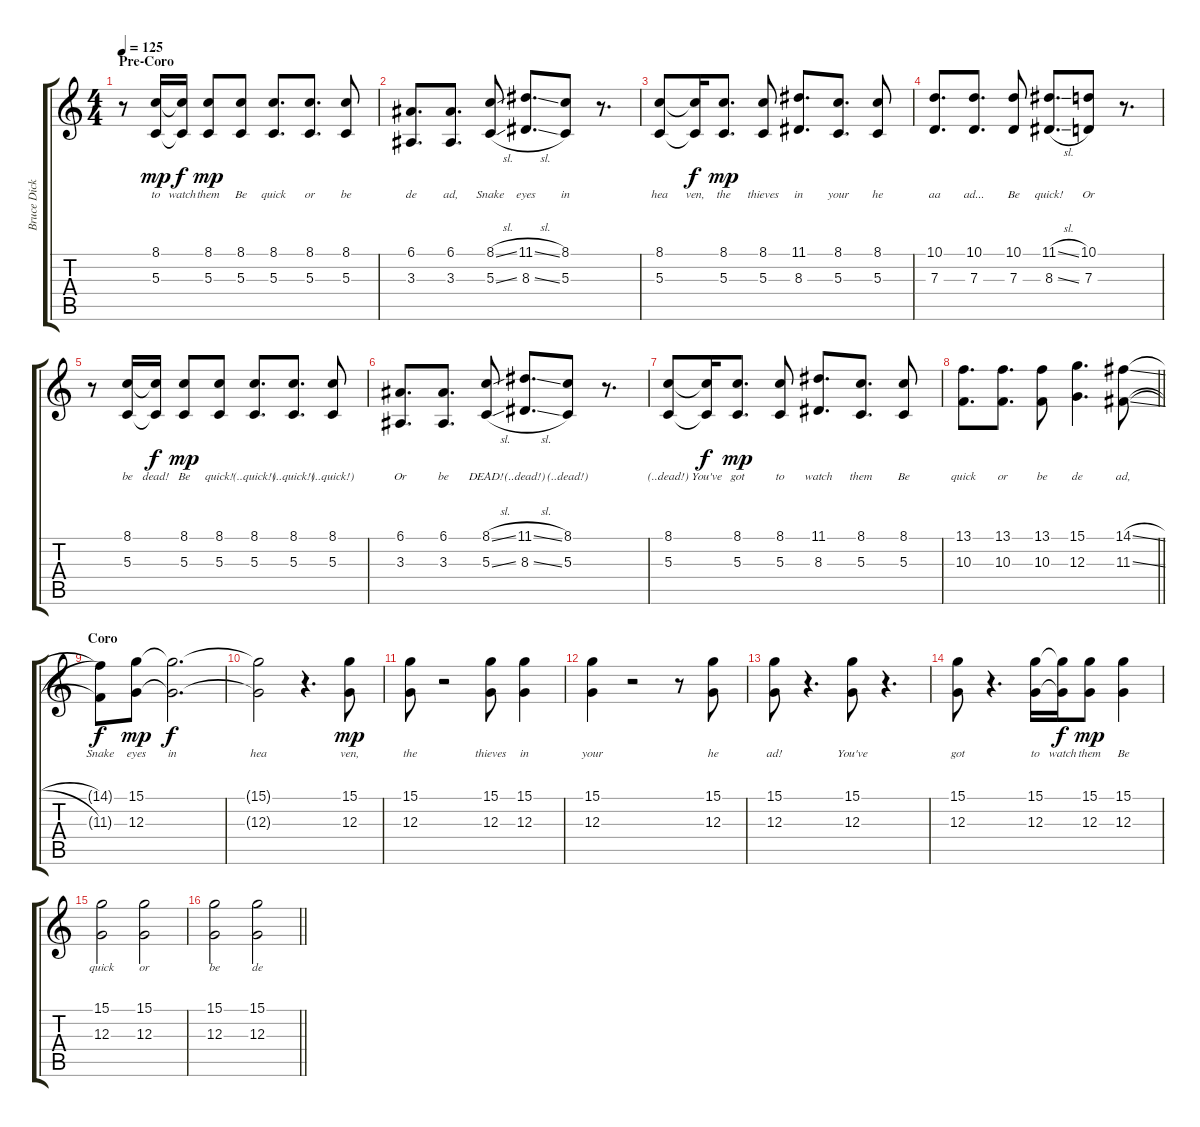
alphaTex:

\track ("Bruce Dickinson" "Bruce Dick") {instrument lead2sawtooth}
\staff {score tabs}
\tuning (E4 B3 G3 D3 A2 E2) {hide}
\ts (4 4)
\section ("" "Pre-Coro")
\tempo 125
\clef g2
\ks c
r.8{dy mp} (8.1 5.3).16{lyrics (0 "to") lyrics (1 "") lyrics (2 "") lyrics (3 "") lyrics (4 "")} (8.1{t} 5.3{t}).16{lyrics (0 "watch") lyrics (1 "") lyrics (2 "") lyrics (3 "") lyrics (4 "") dy f} (8.1 5.3).8{lyrics (0 "them") lyrics (1 "") lyrics (2 "") lyrics (3 "") lyrics (4 "") dy mp} (8.1 5.3).8{lyrics (0 "Be") lyrics (1 "") lyrics (2 "") lyrics (3 "") lyrics (4 "")} (8.1 5.3).8{d lyrics (0 "quick") lyrics (1 "") lyrics (2 "") lyrics (3 "") lyrics (4 "")} (8.1 5.3).8{d lyrics (0 "or") lyrics (1 "") lyrics (2 "") lyrics (3 "") lyrics (4 "")} (8.1 5.3).8{lyrics (0 "be") lyrics (1 "") lyrics (2 "") lyrics (3 "") lyrics (4 "")} |
(6.1 3.3).8{d lyrics (0 "de") lyrics (1 "") lyrics (2 "") lyrics (3 "") lyrics (4 "")} (6.1 3.3).8{d lyrics (0 "ad,") lyrics (1 "") lyrics (2 "") lyrics (3 "") lyrics (4 "")} (8.1{sl} 5.3{sl}).8{lyrics (0 "Snake") lyrics (1 "") lyrics (2 "") lyrics (3 "") lyrics (4 "")} (11.1{sl} 8.3{sl}).8{d lyrics (0 "eyes") lyrics (1 "") lyrics (2 "") lyrics (3 "") lyrics (4 "")} (8.1 5.3).8{lyrics (0 "in") lyrics (1 "") lyrics (2 "") lyrics (3 "") lyrics (4 "")} r.8{d} |
(8.1 5.3).8{lyrics (0 "hea") lyrics (1 "") lyrics (2 "") lyrics (3 "") lyrics (4 "")} (8.1{t} 5.3{t}).16{lyrics (0 "ven,") lyrics (1 "") lyrics (2 "") lyrics (3 "") lyrics (4 "") dy f} (8.1 5.3).8{d lyrics (0 "the") lyrics (1 "") lyrics (2 "") lyrics (3 "") lyrics (4 "") dy mp} (8.1 5.3).8{lyrics (0 "thieves") lyrics (1 "") lyrics (2 "") lyrics (3 "") lyrics (4 "")} (11.1 8.3).8{d lyrics (0 "in") lyrics (1 "") lyrics (2 "") lyrics (3 "") lyrics (4 "")} (8.1 5.3).8{d lyrics (0 "your") lyrics (1 "") lyrics (2 "") lyrics (3 "") lyrics (4 "")} (8.1 5.3).8{lyrics (0 "he") lyrics (1 "") lyrics (2 "") lyrics (3 "") lyrics (4 "")} |
(10.1 7.3).8{d lyrics (0 "aa") lyrics (1 "") lyrics (2 "") lyrics (3 "") lyrics (4 "")} (10.1 7.3).8{d lyrics (0 "ad...") lyrics (1 "") lyrics (2 "") lyrics (3 "") lyrics (4 "")} (10.1 7.3).8{lyrics (0 "Be") lyrics (1 "") lyrics (2 "") lyrics (3 "") lyrics (4 "")} (11.1{sl} 8.3{sl}).8{d lyrics (0 "quick!") lyrics (1 "") lyrics (2 "") lyrics (3 "") lyrics (4 "")} (10.1 7.3).8{lyrics (0 "Or") lyrics (1 "") lyrics (2 "") lyrics (3 "") lyrics (4 "")} r.8{d} |
r.8 (8.1 5.3).16{lyrics (0 "be") lyrics (1 "") lyrics (2 "") lyrics (3 "") lyrics (4 "")} (8.1{t} 5.3{t}).16{lyrics (0 "dead!") lyrics (1 "") lyrics (2 "") lyrics (3 "") lyrics (4 "") dy f} (8.1 5.3).8{lyrics (0 "Be") lyrics (1 "") lyrics (2 "") lyrics (3 "") lyrics (4 "") dy mp} (8.1 5.3).8{lyrics (0 "quick!") lyrics (1 "") lyrics (2 "") lyrics (3 "") lyrics (4 "")} (8.1 5.3).8{d lyrics (0 "(..quick!)") lyrics (1 "") lyrics (2 "") lyrics (3 "") lyrics (4 "")} (8.1 5.3).8{d lyrics (0 "(..quick!)") lyrics (1 "") lyrics (2 "") lyrics (3 "") lyrics (4 "")} (8.1 5.3).8{lyrics (0 "(..quick!)") lyrics (1 "") lyrics (2 "") lyrics (3 "") lyrics (4 "")} |
(6.1 3.3).8{d lyrics (0 "Or") lyrics (1 "") lyrics (2 "") lyrics (3 "") lyrics (4 "")} (6.1 3.3).8{d lyrics (0 "be") lyrics (1 "") lyrics (2 "") lyrics (3 "") lyrics (4 "")} (8.1{sl} 5.3{sl}).8{lyrics (0 "DEAD!") lyrics (1 "") lyrics (2 "") lyrics (3 "") lyrics (4 "")} (11.1{sl} 8.3{sl}).8{d lyrics (0 "(..dead!)") lyrics (1 "") lyrics (2 "") lyrics (3 "") lyrics (4 "")} (8.1 5.3).8{lyrics (0 "(..dead!)") lyrics (1 "") lyrics (2 "") lyrics (3 "") lyrics (4 "")} r.8{d} |
(8.1 5.3).8{lyrics (0 "(..dead!)") lyrics (1 "") lyrics (2 "") lyrics (3 "") lyrics (4 "")} (8.1{t} 5.3{t}).16{lyrics (0 "You've") lyrics (1 "") lyrics (2 "") lyrics (3 "") lyrics (4 "") dy f} (8.1 5.3).8{d lyrics (0 "got") lyrics (1 "") lyrics (2 "") lyrics (3 "") lyrics (4 "") dy mp} (8.1 5.3).8{lyrics (0 "to") lyrics (1 "") lyrics (2 "") lyrics (3 "") lyrics (4 "")} (11.1 8.3).8{d lyrics (0 "watch") lyrics (1 "") lyrics (2 "") lyrics (3 "") lyrics (4 "")} (8.1 5.3).8{d lyrics (0 "them") lyrics (1 "") lyrics (2 "") lyrics (3 "") lyrics (4 "")} (8.1 5.3).8{lyrics (0 "Be") lyrics (1 "") lyrics (2 "") lyrics (3 "") lyrics (4 "")} |
\barLineRight lightlight
(13.1 10.3).8{d lyrics (0 "quick") lyrics (1 "") lyrics (2 "") lyrics (3 "") lyrics (4 "")} (13.1 10.3).8{d lyrics (0 "or") lyrics (1 "") lyrics (2 "") lyrics (3 "") lyrics (4 "")} (13.1 10.3).8{lyrics (0 "be") lyrics (1 "") lyrics (2 "") lyrics (3 "") lyrics (4 "")} (15.1 12.3).4{d lyrics (0 "de") lyrics (1 "") lyrics (2 "") lyrics (3 "") lyrics (4 "")} (14.1{sl} 11.3{sl}).8{lyrics (0 "ad,") lyrics (1 "") lyrics (2 "") lyrics (3 "") lyrics (4 "")} |
\section ("" "Coro")
(14.1{t} 11.3{t}).8{lyrics (0 "Snake") lyrics (1 "") lyrics (2 "") lyrics (3 "") lyrics (4 "") dy f} (15.1 12.3).8{lyrics (0 "eyes") lyrics (1 "") lyrics (2 "") lyrics (3 "") lyrics (4 "") dy mp} (15.1{t} 12.3{t}).2{d lyrics (0 "in") lyrics (1 "") lyrics (2 "") lyrics (3 "") lyrics (4 "") dy f} |
(15.1{t} 12.3{t}).2{lyrics (0 "hea") lyrics (1 "") lyrics (2 "") lyrics (3 "") lyrics (4 "")} r.4{d} (15.1 12.3).8{lyrics (0 "ven,") lyrics (1 "") lyrics (2 "") lyrics (3 "") lyrics (4 "") dy mp} |
(15.1 12.3).8{lyrics (0 "the") lyrics (1 "") lyrics (2 "") lyrics (3 "") lyrics (4 "")} r.2 (15.1 12.3).8{lyrics (0 "thieves") lyrics (1 "") lyrics (2 "") lyrics (3 "") lyrics (4 "")} (15.1 12.3).4{lyrics (0 "in") lyrics (1 "") lyrics (2 "") lyrics (3 "") lyrics (4 "")} |
(15.1 12.3).4{lyrics (0 "your") lyrics (1 "") lyrics (2 "") lyrics (3 "") lyrics (4 "")} r.2 r.8 (15.1 12.3).8{lyrics (0 "he") lyrics (1 "") lyrics (2 "") lyrics (3 "") lyrics (4 "")} |
(15.1 12.3).8{lyrics (0 "ad!") lyrics (1 "") lyrics (2 "") lyrics (3 "") lyrics (4 "")} r.4{d} (15.1 12.3).8{lyrics (0 "You've") lyrics (1 "") lyrics (2 "") lyrics (3 "") lyrics (4 "")} r.4{d} |
(15.1 12.3).8{lyrics (0 "got") lyrics (1 "") lyrics (2 "") lyrics (3 "") lyrics (4 "")} r.4{d} (15.1 12.3).16{lyrics (0 "to") lyrics (1 "") lyrics (2 "") lyrics (3 "") lyrics (4 "")} (15.1{t} 12.3{t}).16{lyrics (0 "watch") lyrics (1 "") lyrics (2 "") lyrics (3 "") lyrics (4 "") dy f} (15.1 12.3).8{lyrics (0 "them") lyrics (1 "") lyrics (2 "") lyrics (3 "") lyrics (4 "") dy mp} (15.1 12.3).4{lyrics (0 "Be") lyrics (1 "") lyrics (2 "") lyrics (3 "") lyrics (4 "")} |
(15.1 12.3).2{lyrics (0 "quick") lyrics (1 "") lyrics (2 "") lyrics (3 "") lyrics (4 "")} (15.1 12.3).2{lyrics (0 "or") lyrics (1 "") lyrics (2 "") lyrics (3 "") lyrics (4 "")} |
\barLineRight lightlight
(15.1 12.3).2{lyrics (0 "be") lyrics (1 "") lyrics (2 "") lyrics (3 "") lyrics (4 "")} (15.1 12.3).2{lyrics (0 "de") lyrics (1 "") lyrics (2 "") lyrics (3 "") lyrics (4 "")}
